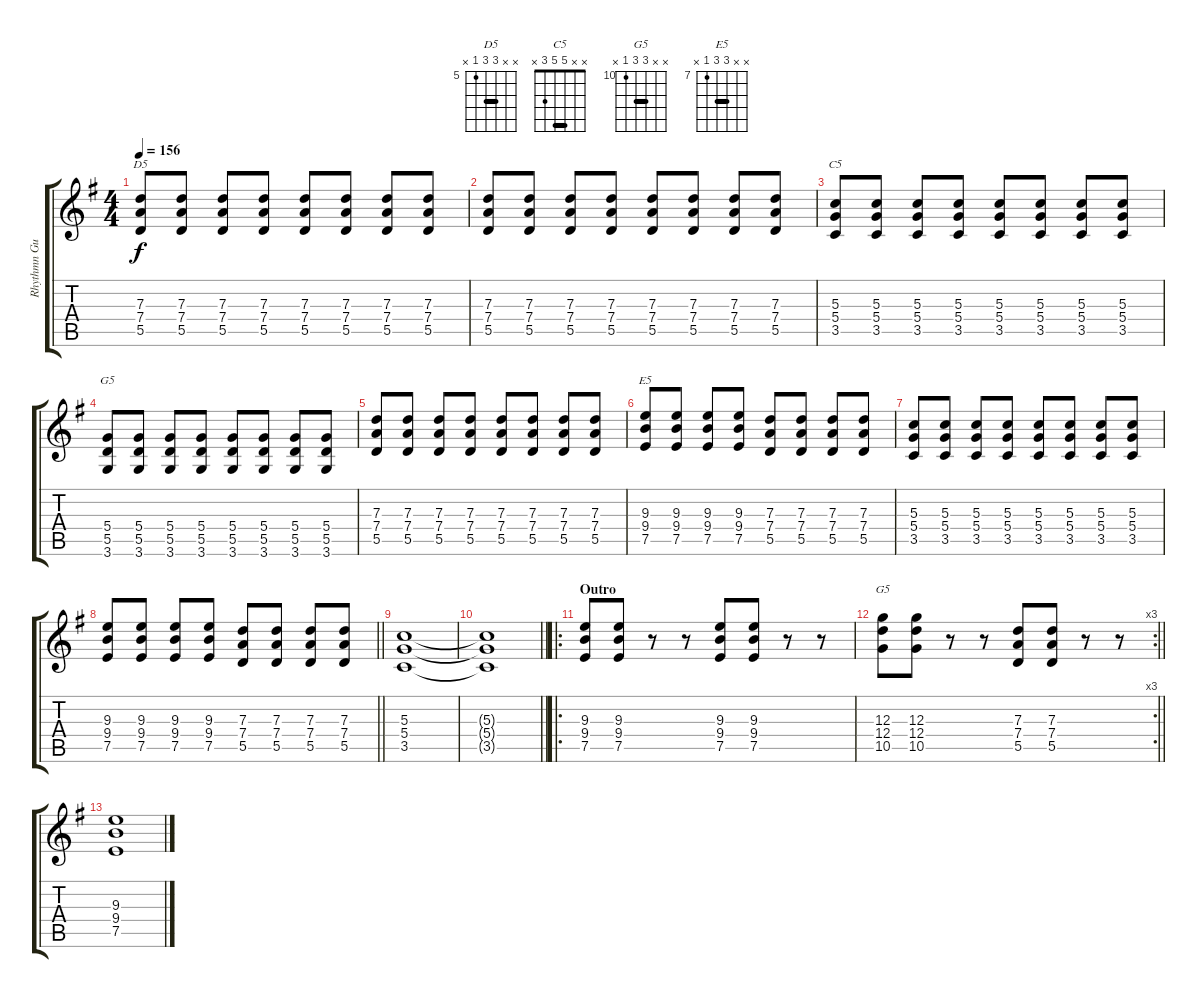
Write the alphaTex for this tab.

\track ("Rhythmn Guitar" "Rhythmn Gu") {instrument overdrivenguitar}
\staff {score tabs}
\tuning (E4 B3 G3 D3 A2 E2) {hide}
\chord ("D5" x x 7 7 5 x) {firstfret 5 barre 7}
\chord ("C5" x x 5 5 3 x) {barre 5}
\chord ("G5" x x x 5 5 3) {barre 5}
\chord ("E5" x x 9 9 7 x) {firstfret 7 barre 9}
\chord ("G5" x x 12 12 10 x) {firstfret 10 barre 12}
\ts (4 4)
\tempo 156
\clef g2
\ks g
(7.3 7.4 5.5).8{ch "D5" dy f} (7.3 7.4 5.5).8 (7.3 7.4 5.5).8 (7.3 7.4 5.5).8 (7.3 7.4 5.5).8 (7.3 7.4 5.5).8 (7.3 7.4 5.5).8 (7.3 7.4 5.5).8 |
(7.3 7.4 5.5).8 (7.3 7.4 5.5).8 (7.3 7.4 5.5).8 (7.3 7.4 5.5).8 (7.3 7.4 5.5).8 (7.3 7.4 5.5).8 (7.3 7.4 5.5).8 (7.3 7.4 5.5).8 |
(5.3 5.4 3.5).8{ch "C5"} (5.3 5.4 3.5).8 (5.3 5.4 3.5).8 (5.3 5.4 3.5).8 (5.3 5.4 3.5).8 (5.3 5.4 3.5).8 (5.3 5.4 3.5).8 (5.3 5.4 3.5).8 |
(5.4 5.5 3.6).8{ch "G5"} (5.4 5.5 3.6).8 (5.4 5.5 3.6).8 (5.4 5.5 3.6).8 (5.4 5.5 3.6).8 (5.4 5.5 3.6).8 (5.4 5.5 3.6).8 (5.4 5.5 3.6).8 |
(7.3 7.4 5.5).8 (7.3 7.4 5.5).8 (7.3 7.4 5.5).8 (7.3 7.4 5.5).8 (7.3 7.4 5.5).8 (7.3 7.4 5.5).8 (7.3 7.4 5.5).8 (7.3 7.4 5.5).8 |
(9.3 9.4 7.5).8{ch "E5"} (9.3 9.4 7.5).8 (9.3 9.4 7.5).8 (9.3 9.4 7.5).8 (7.3 7.4 5.5).8 (7.3 7.4 5.5).8 (7.3 7.4 5.5).8 (7.3 7.4 5.5).8 |
(5.3 5.4 3.5).8 (5.3 5.4 3.5).8 (5.3 5.4 3.5).8 (5.3 5.4 3.5).8 (5.3 5.4 3.5).8 (5.3 5.4 3.5).8 (5.3 5.4 3.5).8 (5.3 5.4 3.5).8 |
\barLineRight lightlight
(9.3 9.4 7.5).8 (9.3 9.4 7.5).8 (9.3 9.4 7.5).8 (9.3 9.4 7.5).8 (7.3 7.4 5.5).8 (7.3 7.4 5.5).8 (7.3 7.4 5.5).8 (7.3 7.4 5.5).8 |
(5.3 5.4 3.5).1 |
\barLineRight lightlight
(5.3{t} 5.4{t} 3.5{t}).1 |
\ro
\section ("" "Outro")
(9.3 9.4 7.5).8 (9.3 9.4 7.5).8 r.8 r.8 (9.3 9.4 7.5).8 (9.3 9.4 7.5).8 r.8 r.8 |
\rc 3
\barLineRight lightlight
(12.3 12.4 10.5).8{ch "G5"} (12.3 12.4 10.5).8 r.8 r.8 (7.3 7.4 5.5).8 (7.3 7.4 5.5).8 r.8 r.8 |
(9.3 9.4 7.5).1
